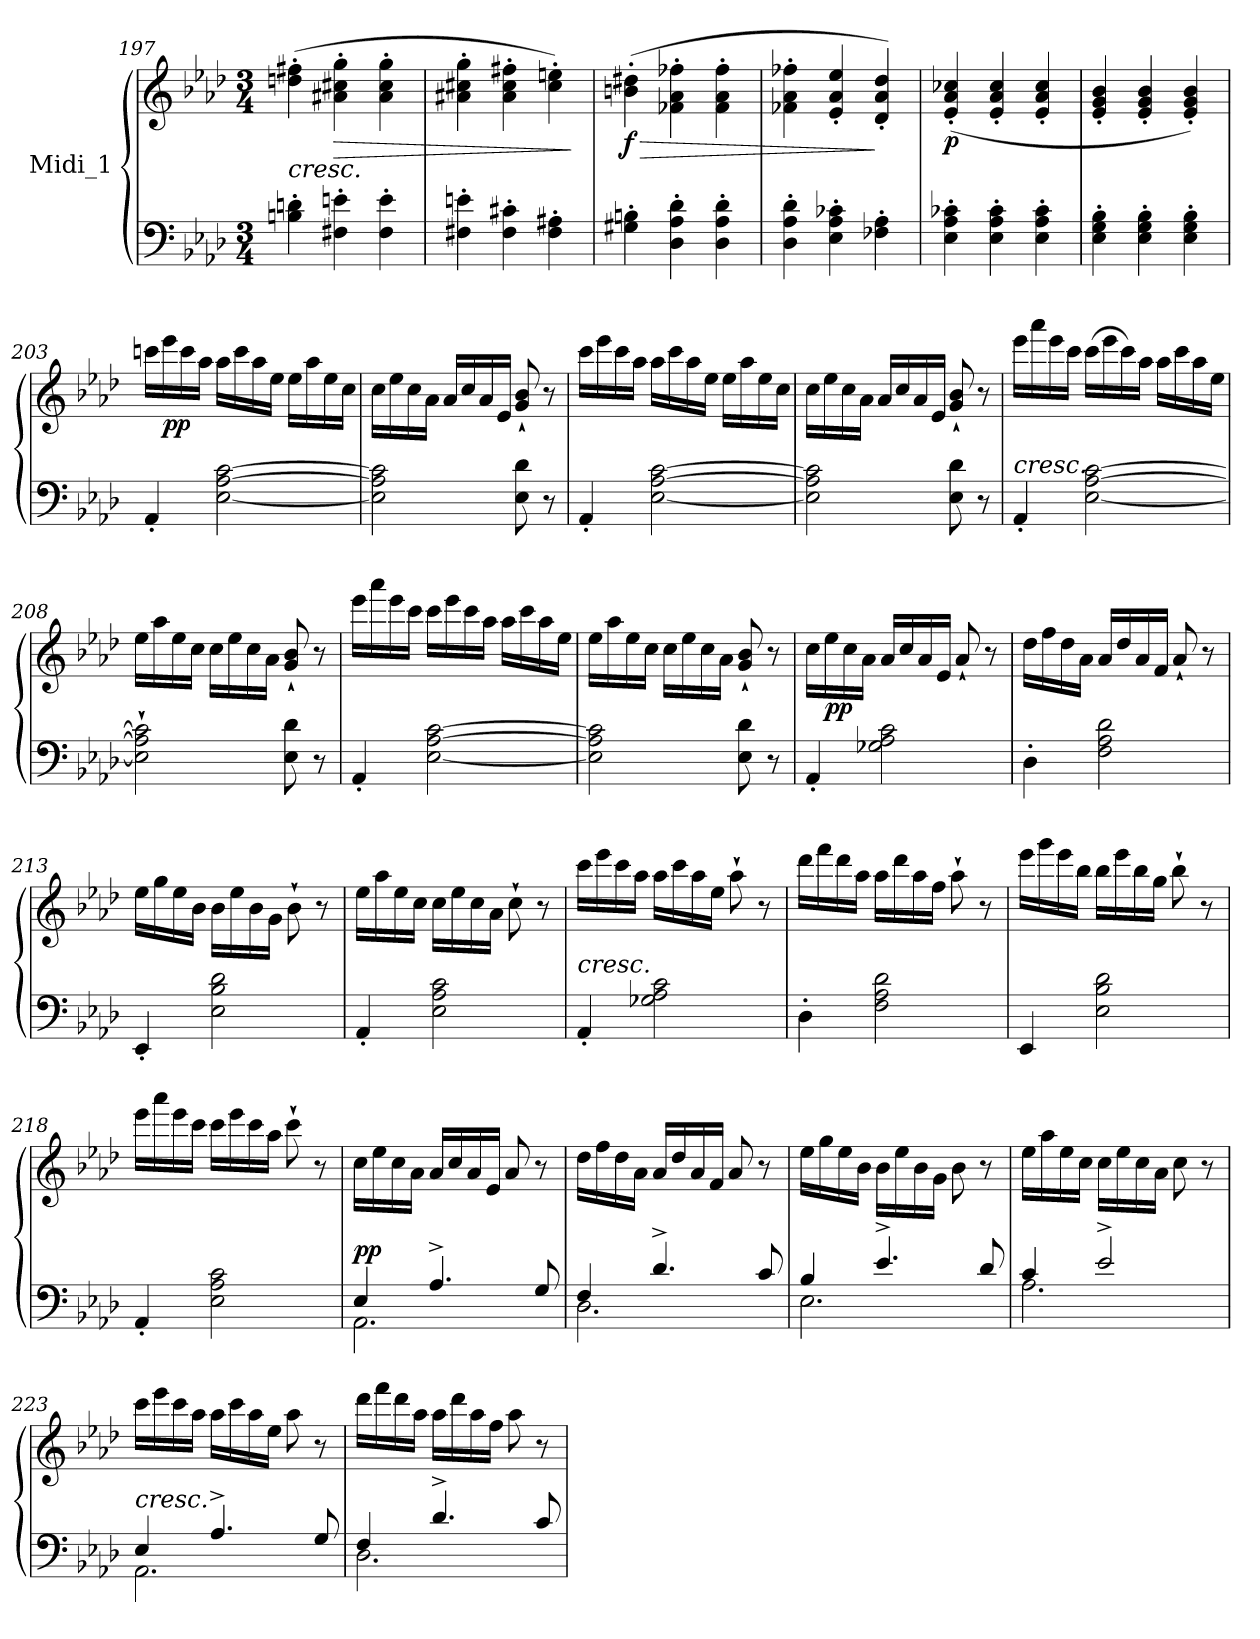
**kern	**kern	**dynam
*part1	*part1	*part1
*staff2	*staff1	*staff1/2
*I"Midi_1	*	*
*clefF4	*clefG2	*
*k[b-e-a-d-]	*k[b-e-a-d-]	*
*A-:	*A-:	*
*M3/4	*M3/4	*
=197	=197	=197
!	!	!LO:HP:b
4Bn\' 4dn\'	(>4ddn\' 4ff#X\'	<
!	!	!LO:HP:b
4F#X\' 4en\'	4a#X\' 4cc#X\' 4gg\'	>
4F#\' 4e\'	4a#\' 4cc#\' 4gg\'	[
=198	=198	=198
4F#X\' 4en\'	4a#X\' 4cc#X\' 4gg\'	.
4F#\' 4c#X\'	4a#\' 4cc#\' 4ff#X\'	.
4F#\' 4A#X\'	4cc#\' 4een\')	.
.	.	]
=199	=199	=199
!	!	!LO:HP:b
!	!	!LO:DY:n=1:b
4G#X\' 4Bn\'	(>4bn\' 4dd#X\'	> f
4D-i\' 4A-i\' 4d-i\'	4f-X\' 4a-i\' 4ff-X\'	.
4D-\' 4A-\' 4d-\'	4f-\' 4a-\' 4ff-\'	.
=200	=200	=200
4D-\' 4A-\' 4d-\'	4f-X\' 4a-\' 4ff-X\'	.
4E-\' 4A-\' 4c-X\'	4e-/' 4a-/' 4ee-/'	.
4F-X\' 4A-\'	4d-/' 4a-/' 4dd-/')	]
=201	=201	=201
!	!	!LO:DY:b
4E-\' 4A-\' 4c-X\'	(>4e-/' 4a-/' 4cc-X/'	p
4E-\' 4A-\' 4c-\'	4e-/' 4a-/' 4cc-/'	.
4E-\' 4A-\' 4c-\'	4e-/' 4a-/' 4cc-/'	.
=202	=202	=202
4E-\' 4G\' 4B-\'	4e-/' 4g/' 4b-/'	.
4E-\' 4G\' 4B-\'	4e-/' 4g/' 4b-/'	.
4E-\' 4G\' 4B-\'	4e-/' 4g/' 4b-/')	.
!!LO:LB:g=z
=203	=203	=203
4AA-'/	16cccni\LL	.
!	!	!LO:DY:b
.	16eee-\	pp
.	16ccc\	.
.	16aa-\JJ	.
[2E-\ [2A-\ [2c\	16aa-\LL	.
.	16ccc\	.
.	16aa-\	.
.	16ee-\JJ	.
.	16ee-\LL	.
.	16aa-\	.
.	16ee-\	.
.	16cc\JJ	.
=204	=204	=204
2E-\] 2A-\] 2c\]	16cc\LL	.
.	16ee-\	.
.	16cc\	.
.	16a-\JJ	.
.	16a-/LL	.
.	16cc/	.
.	16a-/	.
.	16e-/JJ	.
8E-\ 8d-\	8g/` 8b-/`	.
8r	8r	.
=205	=205	=205
4AA-'/	16ccc\LL	.
.	16eee-\	.
.	16ccc\	.
.	16aa-\JJ	.
[2E-\ [2A-\ [2c\	16aa-\LL	.
.	16ccc\	.
.	16aa-\	.
.	16ee-\JJ	.
.	16ee-\LL	.
.	16aa-\	.
.	16ee-\	.
.	16cc\JJ	.
!!LO:LB:g=z
=206	=206	=206
2E-\] 2A-\] 2c\]	16cc\LL	.
.	16ee-\	.
.	16cc\	.
.	16a-\JJ	.
.	16a-/LL	.
.	16cc/	.
.	16a-/	.
.	16e-/JJ	.
8E-\ 8d-\	8g/` 8b-/`	.
8r	8r	.
!!LO:PB:g=z
=207	=207	=207
!LO:TX:a:i:t=cresc.	!	!
4AA-'/	16eee-\LL	.
.	16aaa-\	.
.	16eee-\	.
.	16ccc\JJ	.
[2E-\ [2A-\ [2c\	(>16ccc\LL	.
.	16eee-\	.
.	16ccc\)	.
.	16aa-\JJ	.
.	16aa-\LL	.
.	16ccc\	.
.	16aa-\	.
.	16ee-\JJ	.
=208	=208	=208
2E-\]` 2A-\]` 2c\]`	16ee-\LL	.
.	16aa-\	.
.	16ee-\	.
.	16cc\JJ	.
.	16cc\LL	.
.	16ee-\	.
.	16cc\	.
.	16a-\JJ	.
8E-\ 8d-\	8g/` 8b-/`	.
8r	8r	.
=209	=209	=209
4AA-'/	16eee-\LL	.
.	16aaa-\	.
.	16eee-\	.
.	16ccc\JJ	.
[2E-\ [2A-\ [2c\	16ccc\LL	.
.	16eee-\	.
.	16ccc\	.
.	16aa-\JJ	.
.	16aa-\LL	.
.	16ccc\	.
.	16aa-\	.
.	16ee-\JJ	.
!!LO:LB:g=z
=210	=210	=210
2E-\] 2A-\] 2c\]	16ee-\LL	.
.	16aa-\	.
.	16ee-\	.
.	16cc\JJ	.
.	16cc\LL	.
.	16ee-\	.
.	16cc\	.
.	16a-\JJ	.
8E-\ 8d-\	8g/` 8b-/`	.
8r	8r	.
!!LO:LB:g=z
=211	=211	=211
4AA-'/	16cc\LL	.
!	!	!LO:DY:b
.	16ee-\	pp
.	16cc\	.
.	16a-\JJ	.
2G-X\ 2A-\ 2c\	16a-/LL	.
.	16cc/	.
.	16a-/	.
.	16e-/JJ	.
.	8a-`/	.
.	8r	.
=212	=212	=212
4D-'\	16dd-\LL	.
.	16ff\	.
.	16dd-\	.
.	16a-\JJ	.
2F\ 2A-\ 2d-\	16a-/LL	.
.	16dd-/	.
.	16a-/	.
.	16f/JJ	.
.	8a-`/	.
.	8r	.
=213	=213	=213
4EE-'/	16ee-\LL	.
.	16gg\	.
.	16ee-\	.
.	16b-\JJ	.
2E-\ 2B-\ 2d-\	16b-\LL	.
.	16ee-\	.
.	16b-\	.
.	16g\JJ	.
.	8b-`\	.
.	8r	.
=214	=214	=214
4AA-'/	16ee-\LL	.
.	16aa-\	.
.	16ee-\	.
.	16cc\JJ	.
2E-\ 2A-\ 2c\	16cc\LL	.
.	16ee-\	.
.	16cc\	.
.	16a-\JJ	.
.	8cc`\	.
.	8r	.
!!LO:LB:g=z
=215	=215	=215
!LO:TX:a:i:t=cresc.	!	!
4AA-'/	16ccc\LL	.
.	16eee-\	.
.	16ccc\	.
.	16aa-\JJ	.
2G-X\ 2A-\ 2c\	16aa-\LL	.
.	16ccc\	.
.	16aa-\	.
.	16ee-\JJ	.
.	8aa-`\	.
.	8r	.
=216	=216	=216
4D-'\	16ddd-\LL	.
.	16fff\	.
.	16ddd-\	.
.	16aa-\JJ	.
2F\ 2A-\ 2d-\	16aa-\LL	.
.	16ddd-\	.
.	16aa-\	.
.	16ff\JJ	.
.	8aa-`\	.
.	8r	.
=217	=217	=217
4EE-/	16eee-\LL	.
.	16ggg\	.
.	16eee-\	.
.	16bb-\JJ	.
2E-\ 2B-\ 2d-\	16bb-\LL	.
.	16eee-\	.
.	16bb-\	.
.	16gg\JJ	.
.	8bb-`\	.
.	8r	.
!!LO:LB:g=z
=218	=218	=218
4AA-'/	16eee-\LL	.
.	16aaa-\	.
.	16eee-\	.
.	16ccc\JJ	.
2E-\ 2A-\ 2c\	16ccc\LL	.
.	16eee-\	.
.	16ccc\	.
.	16aa-\JJ	.
.	8ccc`\	.
.	8r	.
!!LO:LB:g=z
=219	=219	=219
*^	*	*
!	!	!	!LO:DY:a=2
4E-/	2.AA-\	16cc\LL	pp
.	.	16ee-\	.
.	.	16cc\	.
.	.	16a-\JJ	.
4.A-^/	.	16a-/LL	.
.	.	16cc/	.
.	.	16a-/	.
.	.	16e-/JJ	.
.	.	8a-/	.
8G/	.	8r	.
=220	=220	=220	=220
4F/	2.D-\	16dd-\LL	.
.	.	16ff\	.
.	.	16dd-\	.
.	.	16a-\JJ	.
4.d-^/	.	16a-/LL	.
.	.	16dd-/	.
.	.	16a-/	.
.	.	16f/JJ	.
.	.	8a-/	.
8c/	.	8r	.
=221	=221	=221	=221
4B-/	2.E-\	16ee-\LL	.
.	.	16gg\	.
.	.	16ee-\	.
.	.	16b-\JJ	.
4.e-^/	.	16b-\LL	.
.	.	16ee-\	.
.	.	16b-\	.
.	.	16g\JJ	.
.	.	8b-\	.
8d-/	.	8r	.
=222	=222	=222	=222
4c/	2.A-\	16ee-\LL	.
.	.	16aa-\	.
.	.	16ee-\	.
.	.	16cc\JJ	.
2e-^/	.	16cc\LL	.
.	.	16ee-\	.
.	.	16cc\	.
.	.	16a-\JJ	.
.	.	8cc\	.
.	.	8r	.
!!LO:PB:g=z
=223	=223	=223	=223
!LO:TX:a:i:t=cresc.	!	!	!
4E-/	2.AA-\	16ccc\LL	.
.	.	16eee-\	.
.	.	16ccc\	.
.	.	16aa-\JJ	.
4.A-^/	.	16aa-\LL	.
.	.	16ccc\	.
.	.	16aa-\	.
.	.	16ee-\JJ	.
.	.	8aa-\	.
8G/	.	8r	.
=224	=224	=224	=224
4F/	2.D-\	16ddd-\LL	.
.	.	16fff\	.
.	.	16ddd-\	.
.	.	16aa-\JJ	.
4.d-^/	.	16aa-\LL	.
.	.	16ddd-\	.
.	.	16aa-\	.
.	.	16ff\JJ	.
.	.	8aa-\	.
8c/	.	8r	.
*v	*v	*	*
=	=	=
*-	*-	*-
